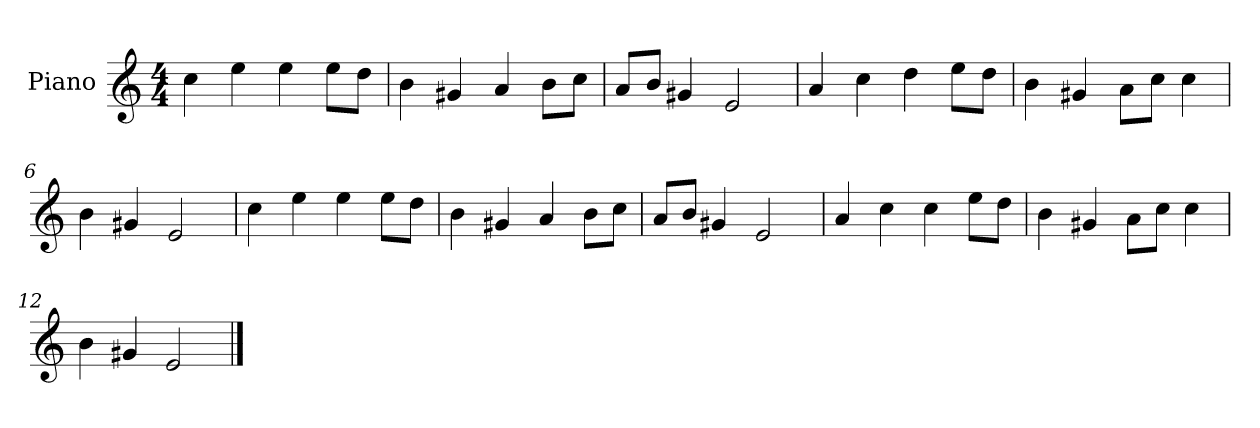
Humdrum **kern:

**kern
*part1
*staff1
*I"Piano
*I'P-no
*clefG2
*k[]
*M4/4
*MM90
=1
4cc\
4ee\
4ee\
8ee\L
8dd\J
=2
4b\
4g#X/
4a/
8b\L
8cc\J
=3
8a/L
8b/J
4g#X/
2e/
=4
4a/
4cc\
4dd\
8ee\L
8dd\J
=5
4b\
4g#X/
8a\L
8cc\J
4cc\
=6
4b\
4g#X/
2e/
=7
4cc\
4ee\
4ee\
8ee\L
8dd\J
!!LO:LB:g=z
=8
4b\
4g#X/
4a/
8b\L
8cc\J
=9
8a/L
8b/J
4g#X/
2e/
=10
4a/
4cc\
4cc\
8ee\L
8dd\J
=11
4b\
4g#X/
8a\L
8cc\J
4cc\
=12
4b\
4g#X/
2e/
==
*-
